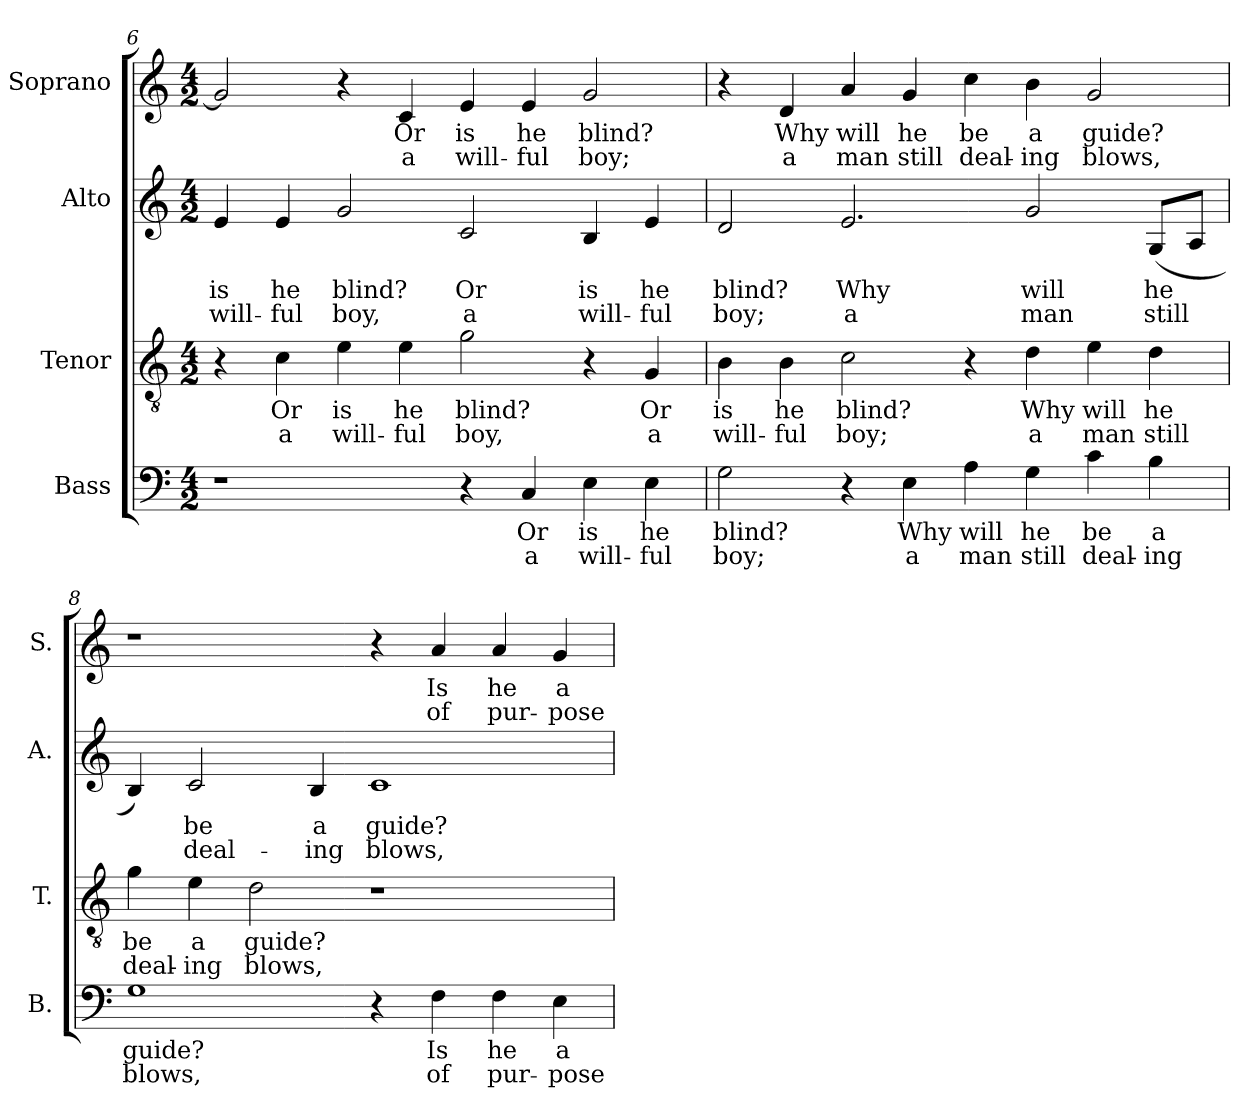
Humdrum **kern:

**kern	**text	**text	**kern	**text	**text	**kern	**text	**text	**kern	**text	**text
*part4	*part4	*part4	*part3	*part3	*part3	*part2	*part2	*part2	*part1	*part1	*part1
*staff4	*staff4	*staff4	*staff3	*staff3	*staff3	*staff2	*staff2	*staff2	*staff1	*staff1	*staff1
*I"Bass	*	*	*I"Tenor	*	*	*I"Alto	*	*	*I"Soprano	*	*
*I'B.	*	*	*I'T.	*	*	*I'A.	*	*	*I'S.	*	*
!!LO:LB:g=z
*clefF4	*	*	*clefGv2	*	*	*clefG2	*	*	*clefG2	*	*
*	*	*	*ITrd7c12	*	*	*	*	*	*	*	*
*k[]	*	*	*k[]	*	*	*k[]	*	*	*k[]	*	*
*C:	*	*	*C:	*	*	*C:	*	*	*C:	*	*
*M4/2	*	*	*M4/2	*	*	*M4/2	*	*	*M4/2	*	*
=6	=6	=6	=6	=6	=6	=6	=6	=6	=6	=6	=6
!	!	!	!	!	!	!	!LO:LY:b:color=#000000	!LO:LY:b:color=#000000	!	!	!
1r	.	.	4r	.	.	4ei/	is	will-	2gi/]	.	.
!	!	!	!	!LO:LY:b:color=#000000	!LO:LY:b:color=#000000	!	!	!	!	!	!
!	!	!	!	!	!	!	!LO:LY:b:color=#000000	!LO:LY:b:color=#000000	!	!	!
.	.	.	4Ci\	Or	a	4ei/	he	-ful	.	.	.
!	!	!	!	!LO:LY:b:color=#000000	!LO:LY:b:color=#000000	!	!	!	!	!	!
!	!	!	!	!	!	!	!LO:LY:b:color=#000000	!LO:LY:b:color=#000000	!	!	!
.	.	.	4Ei\	is	will-	2gi/	blind?	boy,	4r	.	.
!	!	!	!	!LO:LY:b:color=#000000	!LO:LY:b:color=#000000	!	!	!	!	!	!
!	!	!	!	!	!	!	!	!	!	!LO:LY:b:color=#000000	!LO:LY:b:color=#000000
.	.	.	4Ei\	he	-ful	.	.	.	4ci/	Or	a
!	!	!	!	!LO:LY:b:color=#000000	!LO:LY:b:color=#000000	!	!	!	!	!	!
!	!	!	!	!	!	!	!LO:LY:b:color=#000000	!LO:LY:b:color=#000000	!	!	!
!	!	!	!	!	!	!	!	!	!	!LO:LY:b:color=#000000	!LO:LY:b:color=#000000
4r	.	.	2Gi\	blind?	boy,	2ci/	Or	a	4ei/	is	will-
!	!LO:LY:b:color=#000000	!LO:LY:b:color=#000000	!	!	!	!	!	!	!	!	!
!	!	!	!	!	!	!	!	!	!	!LO:LY:b:color=#000000	!LO:LY:b:color=#000000
4Ci/	Or	a	.	.	.	.	.	.	4ei/	he	-ful
!	!LO:LY:b:color=#000000	!LO:LY:b:color=#000000	!	!	!	!	!	!	!	!	!
!	!	!	!	!	!	!	!LO:LY:b:color=#000000	!LO:LY:b:color=#000000	!	!	!
!	!	!	!	!	!	!	!	!	!	!LO:LY:b:color=#000000	!LO:LY:b:color=#000000
4Ei\	is	will-	4r	.	.	4Bi/	is	will-	2gi/	blind?	boy;
!	!LO:LY:b:color=#000000	!LO:LY:b:color=#000000	!	!	!	!	!	!	!	!	!
!	!	!	!	!LO:LY:b:color=#000000	!LO:LY:b:color=#000000	!	!	!	!	!	!
!	!	!	!	!	!	!	!LO:LY:b:color=#000000	!LO:LY:b:color=#000000	!	!	!
4Ei\	he	-ful	4GGi/	Or	a	4ei/	he	-ful	.	.	.
=7	=7	=7	=7	=7	=7	=7	=7	=7	=7	=7	=7
!	!LO:LY:b:color=#000000	!LO:LY:b:color=#000000	!	!	!	!	!	!	!	!	!
!	!	!	!	!LO:LY:b:color=#000000	!LO:LY:b:color=#000000	!	!	!	!	!	!
!	!	!	!	!	!	!	!LO:LY:b:color=#000000	!LO:LY:b:color=#000000	!	!	!
2Gi\	blind?	boy;	4BBi\	is	will-	2di/	blind?	boy;	4r	.	.
!	!	!	!	!LO:LY:b:color=#000000	!LO:LY:b:color=#000000	!	!	!	!	!	!
!	!	!	!	!	!	!	!	!	!	!LO:LY:b:color=#000000	!LO:LY:b:color=#000000
.	.	.	4BBi\	he	-ful	.	.	.	4di/	Why	a
!	!	!	!	!LO:LY:b:color=#000000	!LO:LY:b:color=#000000	!	!	!	!	!	!
!	!	!	!	!	!	!	!LO:LY:b:color=#000000	!LO:LY:b:color=#000000	!	!	!
!	!	!	!	!	!	!	!	!	!	!LO:LY:b:color=#000000	!LO:LY:b:color=#000000
4r	.	.	2Ci\	blind?	boy;	2.ei/	Why	a	4ai/	will	man
!	!LO:LY:b:color=#000000	!LO:LY:b:color=#000000	!	!	!	!	!	!	!	!	!
!	!	!	!	!	!	!	!	!	!	!LO:LY:b:color=#000000	!LO:LY:b:color=#000000
4Ei\	Why	a	.	.	.	.	.	.	4gi/	he	still
!	!LO:LY:b:color=#000000	!LO:LY:b:color=#000000	!	!	!	!	!	!	!	!	!
!	!	!	!	!	!	!	!	!	!	!LO:LY:b:color=#000000	!LO:LY:b:color=#000000
4Ai\	will	man	4r	.	.	.	.	.	4cci\	be	deal-
!	!LO:LY:b:color=#000000	!LO:LY:b:color=#000000	!	!	!	!	!	!	!	!	!
!	!	!	!	!LO:LY:b:color=#000000	!LO:LY:b:color=#000000	!	!	!	!	!	!
!	!	!	!	!	!	!	!LO:LY:b:color=#000000	!LO:LY:b:color=#000000	!	!	!
!	!	!	!	!	!	!	!	!	!	!LO:LY:b:color=#000000	!LO:LY:b:color=#000000
4Gi\	he	still	4Di\	Why	a	2gi/	will	man	4bi\	a	-ing
!	!LO:LY:b:color=#000000	!LO:LY:b:color=#000000	!	!	!	!	!	!	!	!	!
!	!	!	!	!LO:LY:b:color=#000000	!LO:LY:b:color=#000000	!	!	!	!	!	!
!	!	!	!	!	!	!	!	!	!	!LO:LY:b:color=#000000	!LO:LY:b:color=#000000
4ci\	be	deal-	4Ei\	will	man	.	.	.	2gi/	guide?	blows,
!	!LO:LY:b:color=#000000	!LO:LY:b:color=#000000	!	!	!	!	!	!	!	!	!
!	!	!	!	!LO:LY:b:color=#000000	!LO:LY:b:color=#000000	!	!	!	!	!	!
!	!	!	!	!	!	!	!LO:LY:b:color=#000000	!LO:LY:b:color=#000000	!	!	!
4Bi\	a	-ing	4Di\	he	still	(8Gi/L	he	still	.	.	.
.	.	.	.	.	.	8Ai/J	.	.	.	.	.
=8	=8	=8	=8	=8	=8	=8	=8	=8	=8	=8	=8
!	!LO:LY:b:color=#000000	!LO:LY:b:color=#000000	!	!	!	!	!	!	!	!	!
!	!	!	!	!LO:LY:b:color=#000000	!LO:LY:b:color=#000000	!	!	!	!	!	!
1Gi	guide?	blows,	4Gi\	be	deal-	4Bi/)	.	.	1r	.	.
!	!	!	!	!LO:LY:b:color=#000000	!LO:LY:b:color=#000000	!	!	!	!	!	!
!	!	!	!	!	!	!	!LO:LY:b:color=#000000	!LO:LY:b:color=#000000	!	!	!
.	.	.	4Ei\	a	-ing	2ci/	be	deal-	.	.	.
!	!	!	!	!LO:LY:b:color=#000000	!LO:LY:b:color=#000000	!	!	!	!	!	!
.	.	.	2Di\	guide?	blows,	.	.	.	.	.	.
!	!	!	!	!	!	!	!LO:LY:b:color=#000000	!LO:LY:b:color=#000000	!	!	!
.	.	.	.	.	.	4Bi/	a	-ing	.	.	.
!	!	!	!	!	!	!	!LO:LY:b:color=#000000	!LO:LY:b:color=#000000	!	!	!
4r	.	.	1r	.	.	1ci	guide?	blows,	4r	.	.
!	!LO:LY:b:color=#000000	!LO:LY:b:color=#000000	!	!	!	!	!	!	!	!	!
!	!	!	!	!	!	!	!	!	!	!LO:LY:b:color=#000000	!LO:LY:b:color=#000000
4Fi\	Is	of	.	.	.	.	.	.	4ai/	Is	of
!	!LO:LY:b:color=#000000	!LO:LY:b:color=#000000	!	!	!	!	!	!	!	!	!
!	!	!	!	!	!	!	!	!	!	!LO:LY:b:color=#000000	!LO:LY:b:color=#000000
4Fi\	he	pur-	.	.	.	.	.	.	4ai/	he	pur-
!	!LO:LY:b:color=#000000	!LO:LY:b:color=#000000	!	!	!	!	!	!	!	!	!
!	!	!	!	!	!	!	!	!	!	!LO:LY:b:color=#000000	!LO:LY:b:color=#000000
4Ei\	a	-pose	.	.	.	.	.	.	4gi/	a	-pose
=	=	=	=	=	=	=	=	=	=	=	=
*-	*-	*-	*-	*-	*-	*-	*-	*-	*-	*-	*-
